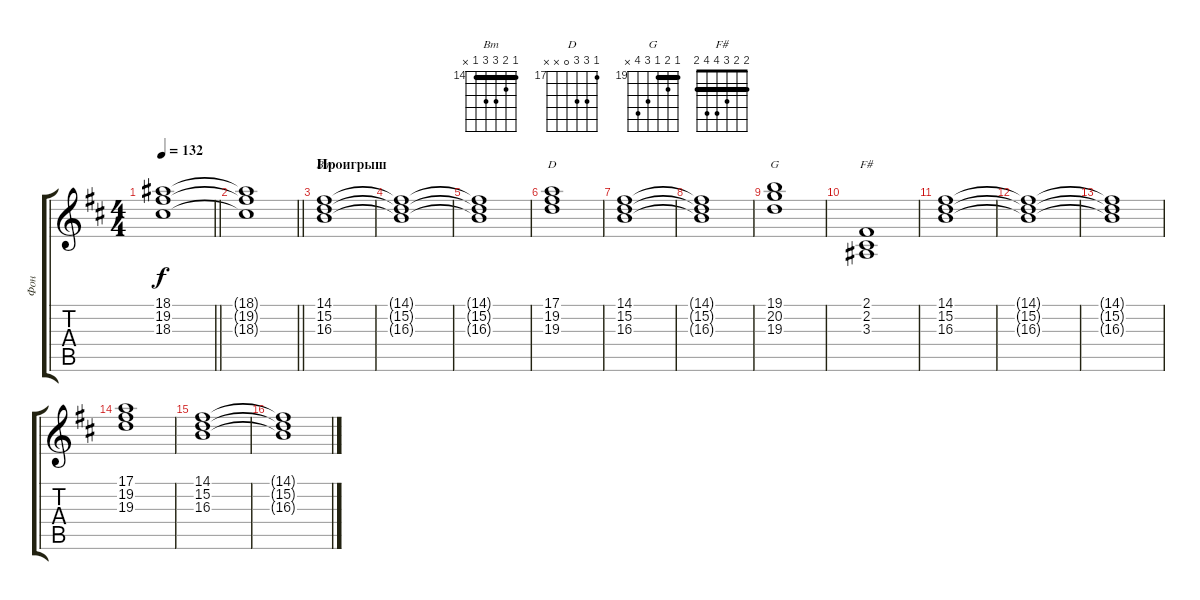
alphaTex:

\track ("Фон" "Фон") {instrument pad2warm}
\staff {score tabs}
\tuning (E4 B3 G3 D3 A2 E2) {hide}
\chord ("Bm" 14 15 16 16 14 x) {firstfret 14 barre 14}
\chord ("D" 17 19 19 0 x x) {firstfret 17}
\chord ("G" 19 20 19 21 22 x) {firstfret 19 barre 19}
\chord ("F#" 2 2 3 4 4 2) {barre 2}
\ts (4 4)
\tempo 132
\clef g2
\barLineRight lightlight
\ks bminor
(18.1{t} 19.2{t} 18.3{t}).1{dy f} |
\section ("" "")
\barLineRight lightlight
(18.1{t} 19.2{t} 18.3{t}).1 |
\section ("" "Проигрыш")
(14.1 15.2 16.3).1{ch "Bm"} |
(14.1{t} 15.2{t} 16.3{t}).1 |
(14.1{t} 15.2{t} 16.3{t}).1 |
(17.1 19.2 19.3).1{ch "D"} |
(14.1 15.2 16.3).1 |
(14.1{t} 15.2{t} 16.3{t}).1 |
(19.1 20.2 19.3).1{ch "G"} |
(2.1 2.2 3.3).1{ch "F#"} |
(14.1 15.2 16.3).1 |
(14.1{t} 15.2{t} 16.3{t}).1 |
(14.1{t} 15.2{t} 16.3{t}).1 |
(17.1 19.2 19.3).1 |
(14.1 15.2 16.3).1 |
(14.1{t} 15.2{t} 16.3{t}).1
